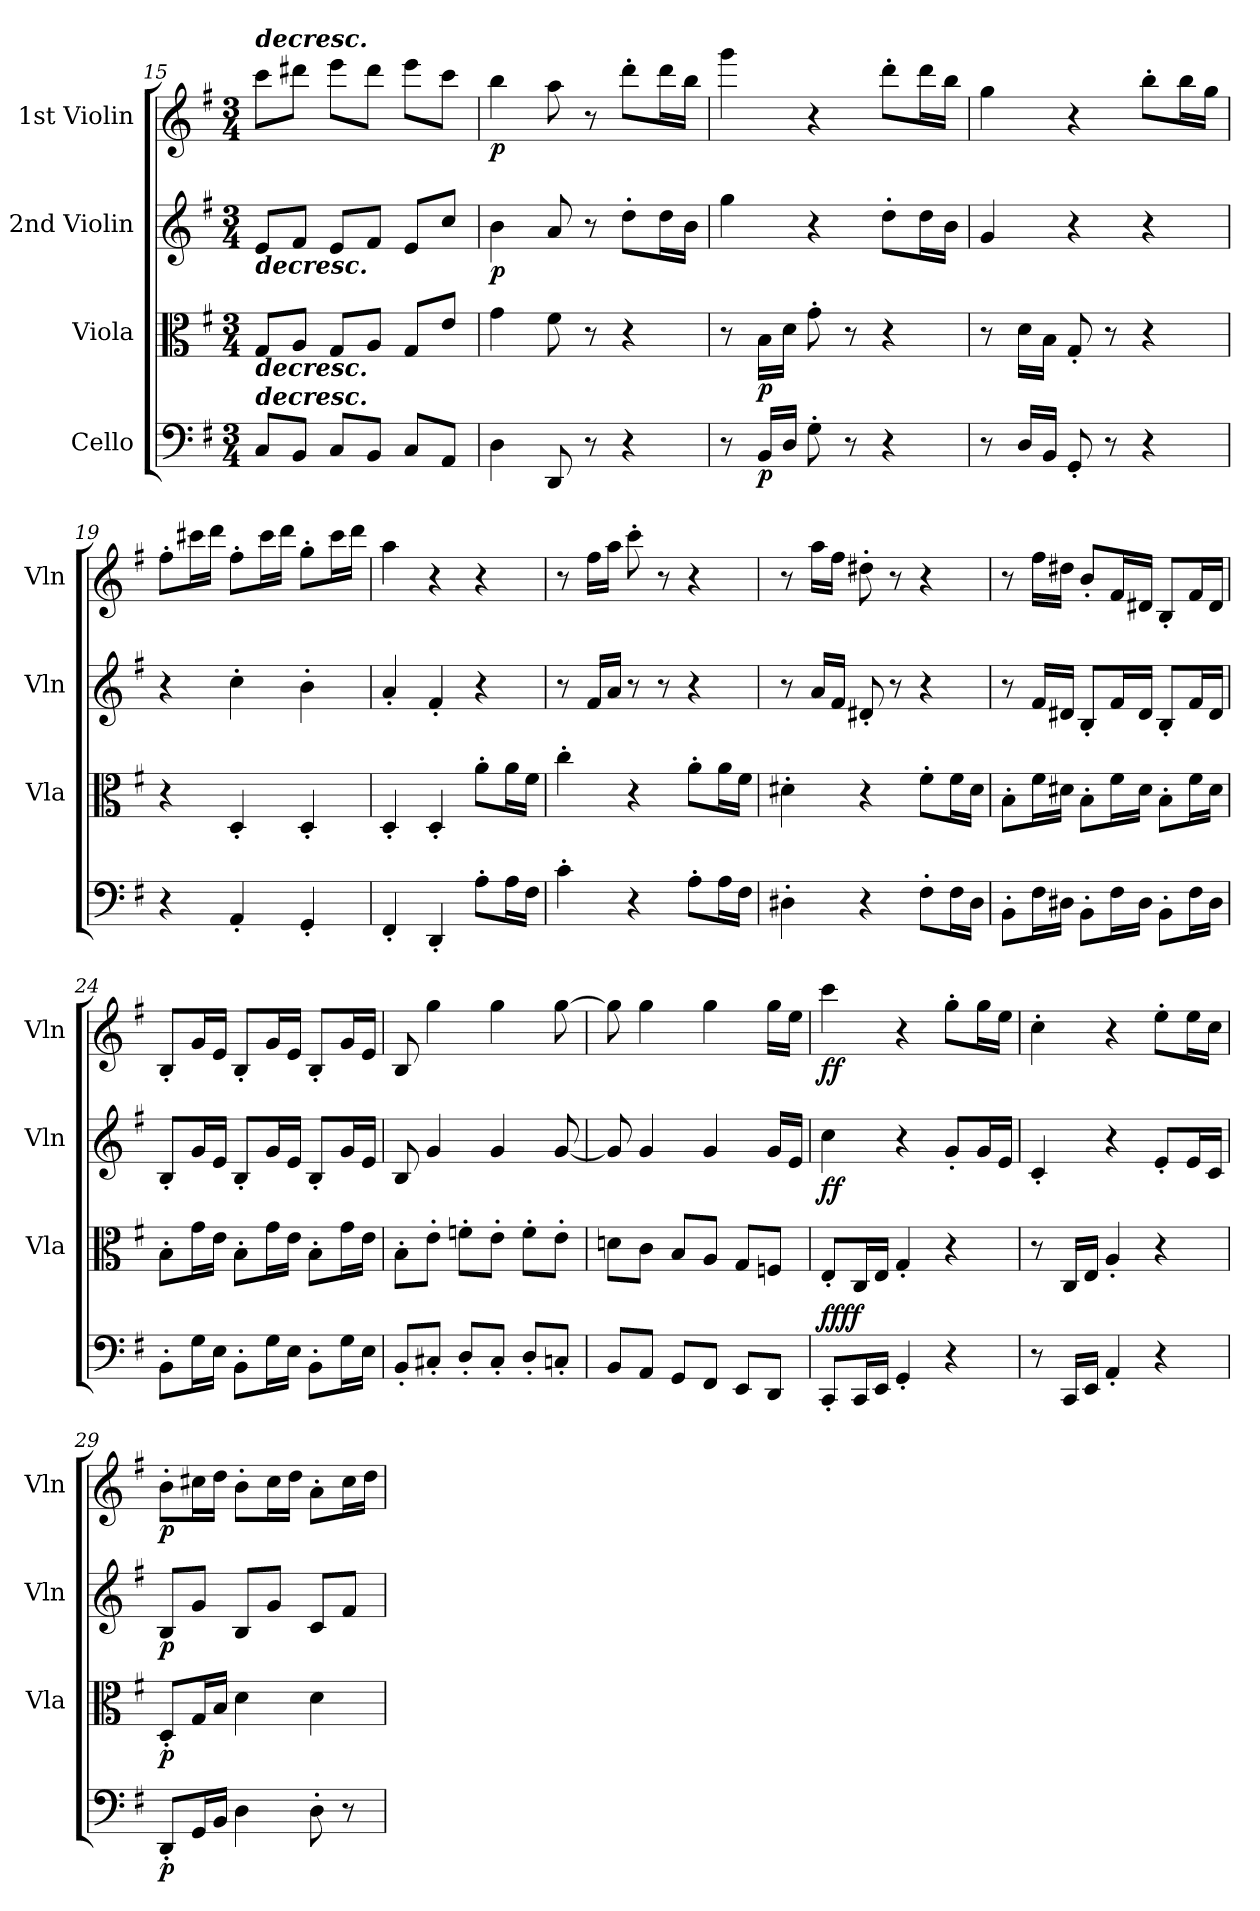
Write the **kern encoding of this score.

**kern	**dynam	**kern	**dynam	**kern	**dynam	**kern	**dynam
*part4	*part4	*part3	*part3	*part2	*part2	*part1	*part1
*staff4	*staff4	*staff3	*staff3	*staff2	*staff2	*staff1	*staff1
*I"Cello	*	*I"Viola	*	*I"2nd Violin	*	*I"1st Violin	*
*	*	*I'Vla	*	*I'Vln	*	*I'Vln	*
*clefF4	*	*clefC3	*	*clefG2	*	*clefG2	*
*k[f#]	*	*k[f#]	*	*k[f#]	*	*k[f#]	*
*G:	*	*G:	*	*G:	*	*G:	*
*M3/4	*	*M3/4	*	*M3/4	*	*M3/4	*
=15	=15	=15	=15	=15	=15	=15	=15
!	!	!	!	!	!	!LO:TX:a:Bi:t=decresc.	!
!	!	!	!	!LO:TX:b:Bi:t=decresc.	!	!	!
!	!	!LO:TX:b:Bi:t=decresc.	!	!	!	!	!
!LO:TX:a:Bi:t=decresc.	!	!	!	!	!	!	!
8C/L	.	8G/L	.	8e/L	.	8ccc\L	.
8BB/J	.	8A/J	.	8f#/J	.	8ddd#X\J	.
8C/L	.	8G/L	.	8e/L	.	8eee\L	.
8BB/J	.	8A/J	.	8f#/J	.	8ddd#\J	.
8C/L	.	8G/L	.	8e/L	.	8eee\L	.
8AA/J	.	8e/J	.	8cc/J	.	8ccc\J	.
=16	=16	=16	=16	=16	=16	=16	=16
!	!	!	!	!	!LO:DY:b	!	!LO:DY:b
4D\	.	4g\	.	4b\	p	4bb\	p
8DD/	.	8f#\	.	8a/	.	8aa\	.
8r	.	8r	.	8r	.	8r	.
4r	.	4r	.	8dd'\L	.	8ddd'\L	.
.	.	.	.	16dd\L	.	16ddd\L	.
.	.	.	.	16b\JJ	.	16bb\JJ	.
=17	=17	=17	=17	=17	=17	=17	=17
8r	.	8r	.	4gg\	.	4ggg\	.
!	!LO:DY:b	!	!LO:DY:b	!	!	!	!
16BB/LL	p	16B\LL	p	.	.	.	.
16D/JJ	.	16d\JJ	.	.	.	.	.
8G'\	.	8g'\	.	4r	.	4r	.
8r	.	8r	.	.	.	.	.
4r	.	4r	.	8dd'\L	.	8ddd'\L	.
.	.	.	.	16dd\L	.	16ddd\L	.
.	.	.	.	16b\JJ	.	16bb\JJ	.
=18	=18	=18	=18	=18	=18	=18	=18
8r	.	8r	.	4g/	.	4gg\	.
16D/LL	.	16d\LL	.	.	.	.	.
16BB/JJ	.	16B\JJ	.	.	.	.	.
8GG'/	.	8G'/	.	4r	.	4r	.
8r	.	8r	.	.	.	.	.
4r	.	4r	.	4r	.	8bb'\L	.
.	.	.	.	.	.	16bb\L	.
.	.	.	.	.	.	16gg\JJ	.
=19	=19	=19	=19	=19	=19	=19	=19
4r	.	4r	.	4r	.	8ff#'\L	.
.	.	.	.	.	.	16ccc#X\L	.
.	.	.	.	.	.	16ddd\JJ	.
4AA'/	.	4D'/	.	4cc'\	.	8ff#'\L	.
.	.	.	.	.	.	16ccc#\L	.
.	.	.	.	.	.	16ddd\JJ	.
4GG'/	.	4D'/	.	4b'\	.	8gg'\L	.
.	.	.	.	.	.	16ccc#\L	.
.	.	.	.	.	.	16ddd\JJ	.
=20	=20	=20	=20	=20	=20	=20	=20
4FF#'/	.	4D'/	.	4a'/	.	4aa\	.
4DD'/	.	4D'/	.	4f#'/	.	4r	.
8A'\L	.	8a'\L	.	4r	.	4r	.
16A\L	.	16a\L	.	.	.	.	.
16F#\JJ	.	16f#\JJ	.	.	.	.	.
=21	=21	=21	=21	=21	=21	=21	=21
4c'\	.	4cc'\	.	8r	.	8r	.
.	.	.	.	16f#/LL	.	16ff#\LL	.
.	.	.	.	16a/JJ	.	16aa\JJ	.
4r	.	4r	.	8r	.	8ccc'\	.
.	.	.	.	8r	.	8r	.
8A'\L	.	8a'\L	.	4r	.	4r	.
16A\L	.	16a\L	.	.	.	.	.
16F#\JJ	.	16f#\JJ	.	.	.	.	.
=22	=22	=22	=22	=22	=22	=22	=22
4D#X'\	.	4d#X'\	.	8r	.	8r	.
.	.	.	.	16a/LL	.	16aa\LL	.
.	.	.	.	16f#/JJ	.	16ff#\JJ	.
4r	.	4r	.	8d#X'/	.	8dd#X'\	.
.	.	.	.	8r	.	8r	.
8F#'\L	.	8f#'\L	.	4r	.	4r	.
16F#\L	.	16f#\L	.	.	.	.	.
16D#\JJ	.	16d#\JJ	.	.	.	.	.
=23	=23	=23	=23	=23	=23	=23	=23
8BB'\L	.	8B'\L	.	8r	.	8r	.
16F#\L	.	16f#\L	.	16f#/LL	.	16ff#\LL	.
16D#X\JJ	.	16d#X\JJ	.	16d#X/JJ	.	16dd#X\JJ	.
8BB'\L	.	8B'\L	.	8B'/L	.	8b'/L	.
16F#\L	.	16f#\L	.	16f#/L	.	16f#/L	.
16D#\JJ	.	16d#\JJ	.	16d#/JJ	.	16d#X/JJ	.
8BB'\L	.	8B'\L	.	8B'/L	.	8B'/L	.
16F#\L	.	16f#\L	.	16f#/L	.	16f#/L	.
16D#\JJ	.	16d#\JJ	.	16d#/JJ	.	16d#/JJ	.
=24	=24	=24	=24	=24	=24	=24	=24
8BB'\L	.	8B'\L	.	8B'/L	.	8B'/L	.
16G\L	.	16g\L	.	16g/L	.	16g/L	.
16E\JJ	.	16e\JJ	.	16e/JJ	.	16e/JJ	.
8BB'\L	.	8B'\L	.	8B'/L	.	8B'/L	.
16G\L	.	16g\L	.	16g/L	.	16g/L	.
16E\JJ	.	16e\JJ	.	16e/JJ	.	16e/JJ	.
8BB'\L	.	8B'\L	.	8B'/L	.	8B'/L	.
16G\L	.	16g\L	.	16g/L	.	16g/L	.
16E\JJ	.	16e\JJ	.	16e/JJ	.	16e/JJ	.
=25	=25	=25	=25	=25	=25	=25	=25
8BB'/L	.	8B'\L	.	8B/	.	8B/	.
8C#X'/J	.	8e'\J	.	4g/	.	4gg\	.
8D'/L	.	8fn'\L	.	.	.	.	.
8C#'/J	.	8e'\J	.	4g/	.	4gg\	.
8D'/L	.	8f'\L	.	.	.	.	.
8Cn'/J	.	8e'\J	.	[8g/	.	[8gg\	.
=26	=26	=26	=26	=26	=26	=26	=26
8BB/L	.	8dn\L	.	8g/]	.	8gg\]	.
8AA/J	.	8c\J	.	4g/	.	4gg\	.
8GG/L	.	8B/L	.	.	.	.	.
8FF#/J	.	8A/J	.	4g/	.	4gg\	.
8EE/L	.	8G/L	.	.	.	.	.
8DD/J	.	8Fn/J	.	16g/LL	.	16gg\LL	.
.	.	.	.	16e/JJ	.	16ee\JJ	.
=27	=27	=27	=27	=27	=27	=27	=27
!	!LO:DY:b	!	!	!	!	!	!
!	!LO:DY:n=1:a	!	!	!	!LO:DY:b	!	!LO:DY:b
8CC'/L	ff ff	8E'/L	.	4cc\	ff	4ccc\	ff
16CC/L	.	16C/L	.	.	.	.	.
16EE/JJ	.	16E/JJ	.	.	.	.	.
4GG'/	.	4G'/	.	4r	.	4r	.
4r	.	4r	.	8g'/L	.	8gg'\L	.
.	.	.	.	16g/L	.	16gg\L	.
.	.	.	.	16e/JJ	.	16ee\JJ	.
=28	=28	=28	=28	=28	=28	=28	=28
8r	.	8r	.	4c'/	.	4cc'\	.
16CC/LL	.	16C/LL	.	.	.	.	.
16EE/JJ	.	16E/JJ	.	.	.	.	.
4AA'/	.	4A'/	.	4r	.	4r	.
4r	.	4r	.	8e'/L	.	8ee'\L	.
.	.	.	.	16e/L	.	16ee\L	.
.	.	.	.	16c/JJ	.	16cc\JJ	.
=29	=29	=29	=29	=29	=29	=29	=29
!	!LO:DY:b	!	!LO:DY:b	!	!LO:DY:b	!	!LO:DY:b
8DD'/L	p	8D'/L	p	8B/L	p	8b'\L	p
16GG/L	.	16G/L	.	8g/J	.	16cc#X\L	.
16BB/JJ	.	16B/JJ	.	.	.	16dd\JJ	.
4D\	.	4d\	.	8B/L	.	8b'\L	.
.	.	.	.	8g/J	.	16cc#\L	.
.	.	.	.	.	.	16dd\JJ	.
8D'\	.	4d\	.	8c/L	.	8a'\L	.
8r	.	.	.	8f#/J	.	16cc#\L	.
.	.	.	.	.	.	16dd\JJ	.
=	=	=	=	=	=	=	=
*-	*-	*-	*-	*-	*-	*-	*-
